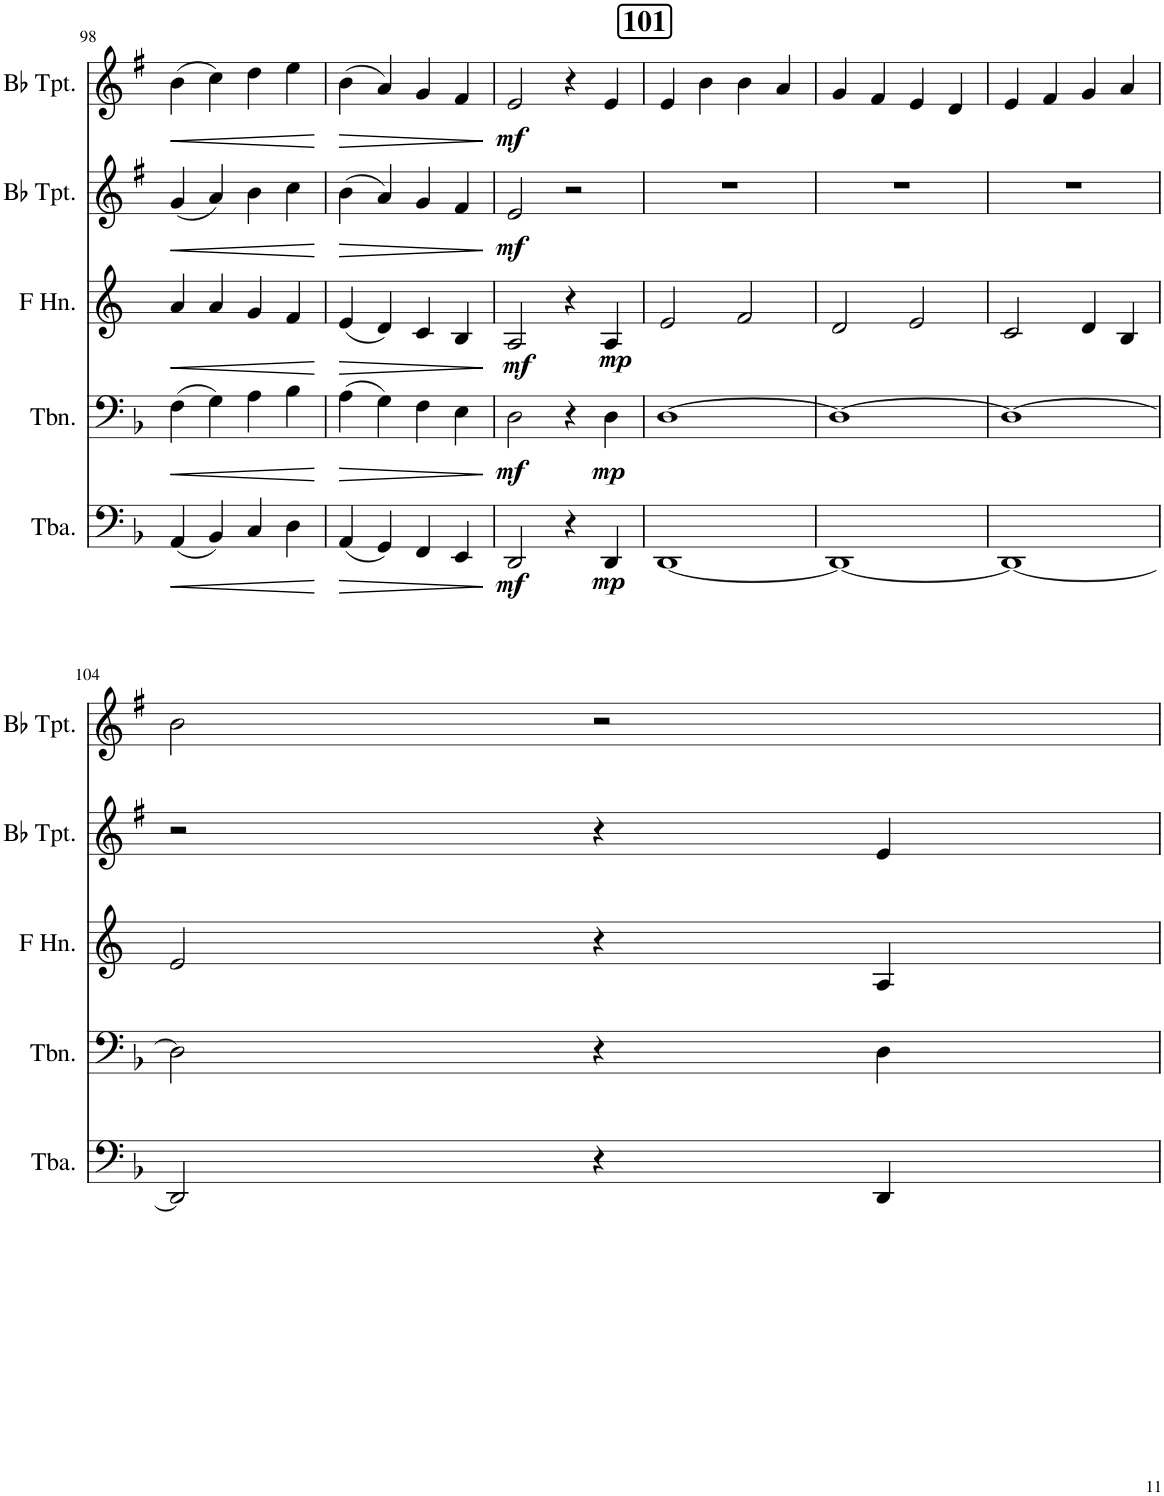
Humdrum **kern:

**kern	**dynam	**kern	**dynam	**kern	**dynam	**kern	**dynam	**kern	**dynam
*part5	*part5	*part4	*part4	*part3	*part3	*part2	*part2	*part1	*part1
*staff5	*staff5	*staff4	*staff4	*staff3	*staff3	*staff2	*staff2	*staff1	*staff1
*I"Tuba	*	*I"Trombone	*	*I"Horn in F	*	*I"Bb Trumpet	*	*I"Bb Trumpet	*
*I'Tba.	*	*I'Tbn.	*	*	*	*I'Bb Tpt.	*	*I'Bb Tpt.	*
!!LO:PB:g=z
*clefF4	*	*clefF4	*	*clefG2	*	*clefG2	*	*clefG2	*
*	*	*	*	*Trd4c7	*	*Trd1c2	*	*Trd1c2	*
*k[b-]	*	*k[b-]	*	*k[]	*	*k[f#]	*	*k[f#]	*
*M4/4	*	*M4/4	*	*M4/4	*	*M4/4	*	*M4/4	*
=98	=98	=98	=98	=98	=98	=98	=98	=98	=98
!	!LO:HP:b	!	!LO:HP:b	!	!LO:HP:b	!	!LO:HP:b	!	!LO:HP:b
(4AA/	<	(4F\	<	4a/	<	(4g/	<	(4b\	<
4BB-/)	.	4G\)	.	4a/	.	4a/)	.	4cc\)	.
4C/	.	4A\	.	4g/	.	4b\	.	4dd\	.
4D\	.	4B-\	.	4f/	.	4cc\	.	4ee\	.
.	[	.	[	.	[	.	[	.	[
=99	=99	=99	=99	=99	=99	=99	=99	=99	=99
!	!LO:HP:b	!	!LO:HP:b	!	!LO:HP:b	!	!LO:HP:b	!	!LO:HP:b
(4AA/	>	(4A\	>	(4e/	>	(4b\	>	(4b\	>
4GG/)	.	4G\)	.	4d/)	.	4a/)	.	4a/)	.
4FF/	.	4F\	.	4c/	.	4g/	.	4g/	.
4EE/	.	4E\	.	4B/	.	4f#/	.	4f#/	.
.	]	.	]	.	]	.	]	.	]
=100	=100	=100	=100	=100	=100	=100	=100	=100	=100
!	!LO:DY:b	!	!LO:DY:b	!	!LO:DY:b	!	!LO:DY:b	!	!LO:DY:b
2DD/	mf	2D\	mf	2A/	mf	2e/	mf	2e/	mf
4r	.	4r	.	4r	.	2r	.	4r	.
!	!LO:DY:b	!	!LO:DY:b	!	!LO:DY:b	!	!	!	!
4DD/	mp	4D\	mp	4A/	mp	.	.	4e/	.
!!LO:REH:place=s1:a:B:cj:fs=14:t=101
=101	=101	=101	=101	=101	=101	=101	=101	=101	=101
[1DD	.	[1D	.	2e/	.	1r	.	4e/	.
.	.	.	.	.	.	.	.	4b\	.
.	.	.	.	2f/	.	.	.	4b\	.
.	.	.	.	.	.	.	.	4a/	.
=102	=102	=102	=102	=102	=102	=102	=102	=102	=102
1DD_	.	1D_	.	2d/	.	1r	.	4g/	.
.	.	.	.	.	.	.	.	4f#/	.
.	.	.	.	2e/	.	.	.	4e/	.
.	.	.	.	.	.	.	.	4d/	.
=103	=103	=103	=103	=103	=103	=103	=103	=103	=103
1DD_	.	1D_	.	2c/	.	1r	.	4e/	.
.	.	.	.	.	.	.	.	4f#/	.
.	.	.	.	4d/	.	.	.	4g/	.
.	.	.	.	4B/	.	.	.	4a/	.
!!LO:LB:g=z
=104	=104	=104	=104	=104	=104	=104	=104	=104	=104
2DD/]	.	2D\]	.	2e/	.	2r	.	2b\	.
4r	.	4r	.	4r	.	4r	.	2r	.
4DD/	.	4D\	.	4A/	.	4e/	.	.	.
=	=	=	=	=	=	=	=	=	=
*-	*-	*-	*-	*-	*-	*-	*-	*-	*-
